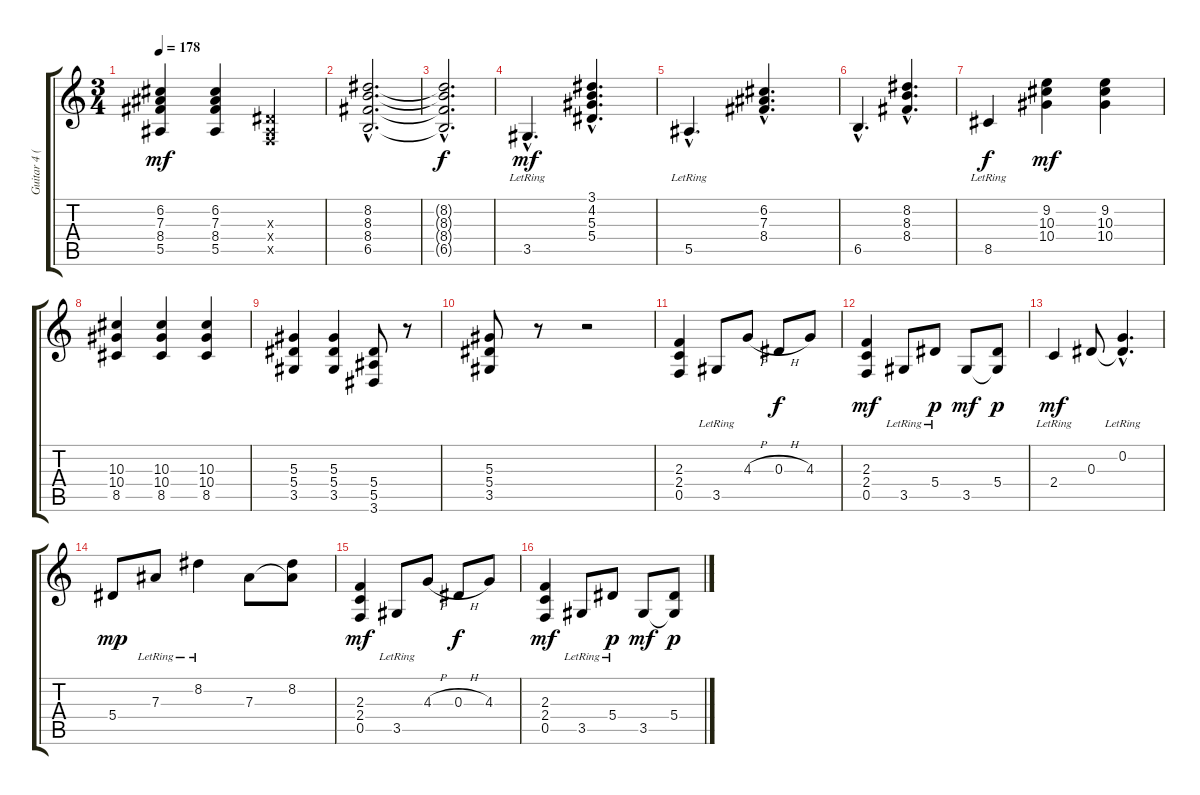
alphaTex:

\track ("Guitar 4 (Rhytm)" "Guitar 4 (") {instrument distortionguitar}
\staff {score tabs}
\tuning (C4 G3 Eb3 Bb2 F2 C2) {hide}
\ts (3 4)
\tempo 178
\clef g2
\ks c
(6.2 7.3 8.4 5.5).4{dy mf} (6.2 7.3 8.4 5.5).4 (0.3{x} 0.4{x} 0.5{x}).4 |
(8.2{hac} 8.3{hac} 8.4{hac} 6.5{hac}).2{d} |
(8.2{hac t} 8.3{hac t} 8.4{hac t} 6.5{hac t}).2{d dy f} |
3.5{hac lr}.4{d dy mf} (3.1{hac} 4.2{hac} 5.3{hac} 5.4{hac}).4{d} |
5.5{hac lr}.4{d} (6.2{hac} 7.3{hac} 8.4{hac}).4{d} |
6.5{hac}.4{d} (8.2{hac} 8.3{hac} 8.4{hac}).4{d} |
8.5{lr}.4{dy f} (9.2 10.3 10.4).4{dy mf} (9.2 10.3 10.4).4 |
(10.3 10.4 8.5).4 (10.3 10.4 8.5).4 (10.3 10.4 8.5).4 |
(5.3 5.4 3.5).4 (5.3 5.4 3.5).4 (5.4 5.5 3.6).8 r.8 |
(5.3 5.4 3.5).8 r.8 r.2 |
(2.3 2.4 0.5).4{balance 4} 3.5{lr}.8 4.3{h}.8 0.3{h}.8{dy f} 4.3.8 |
(2.3 2.4 0.5).4{dy mf} 3.5{lr}.8 5.4{lr}.8{dy p} 3.5.8{dy mf} (5.4 3.5{t}).8{dy p} |
2.4{lr}.4{dy mf} 0.3.8 (0.2{hac lr} 0.3{hac t}).4{d} |
5.4.8{dy mp} 7.3{lr}.8 8.2{lr}.4 7.3.8 (8.2 7.3{t}).8 |
(2.3 2.4 0.5).4{dy mf} 3.5{lr}.8 4.3{h}.8 0.3{h}.8{dy f} 4.3.8 |
(2.3 2.4 0.5).4{dy mf} 3.5{lr}.8 5.4{lr}.8{dy p} 3.5.8{dy mf} (5.4 3.5{t}).8{dy p}
